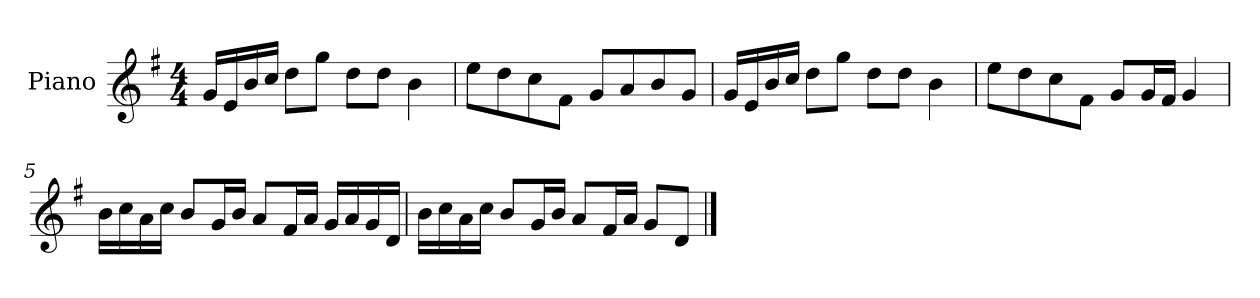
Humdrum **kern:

**kern
*part1
*staff1
*I"Piano
*I'P-no
*clefG2
*k[f#]
*M4/4
*MM90
=1
16g/LL
16e/
16b/
16cc/JJ
8dd\L
8gg\J
8dd\L
8dd\J
4b\
=2
8ee\L
8dd\
8cc\
8f#\J
8g/L
8a/
8b/
8g/J
=3
16g/LL
16e/
16b/
16cc/JJ
8dd\L
8gg\J
8dd\L
8dd\J
4b\
=4
8ee\L
8dd\
8cc\
8f#\J
8g/L
16g/L
16f#/JJ
4g/
!!LO:LB:g=z
=5
16b\LL
16cc\
16a\
16cc\JJ
8b/L
16g/L
16b/JJ
8a/L
16f#/L
16a/JJ
16g/LL
16a/
16g/
16d/JJ
=6
16b\LL
16cc\
16a\
16cc\JJ
8b/L
16g/L
16b/JJ
8a/L
16f#/L
16a/JJ
8g/L
8d/J
==
*-
